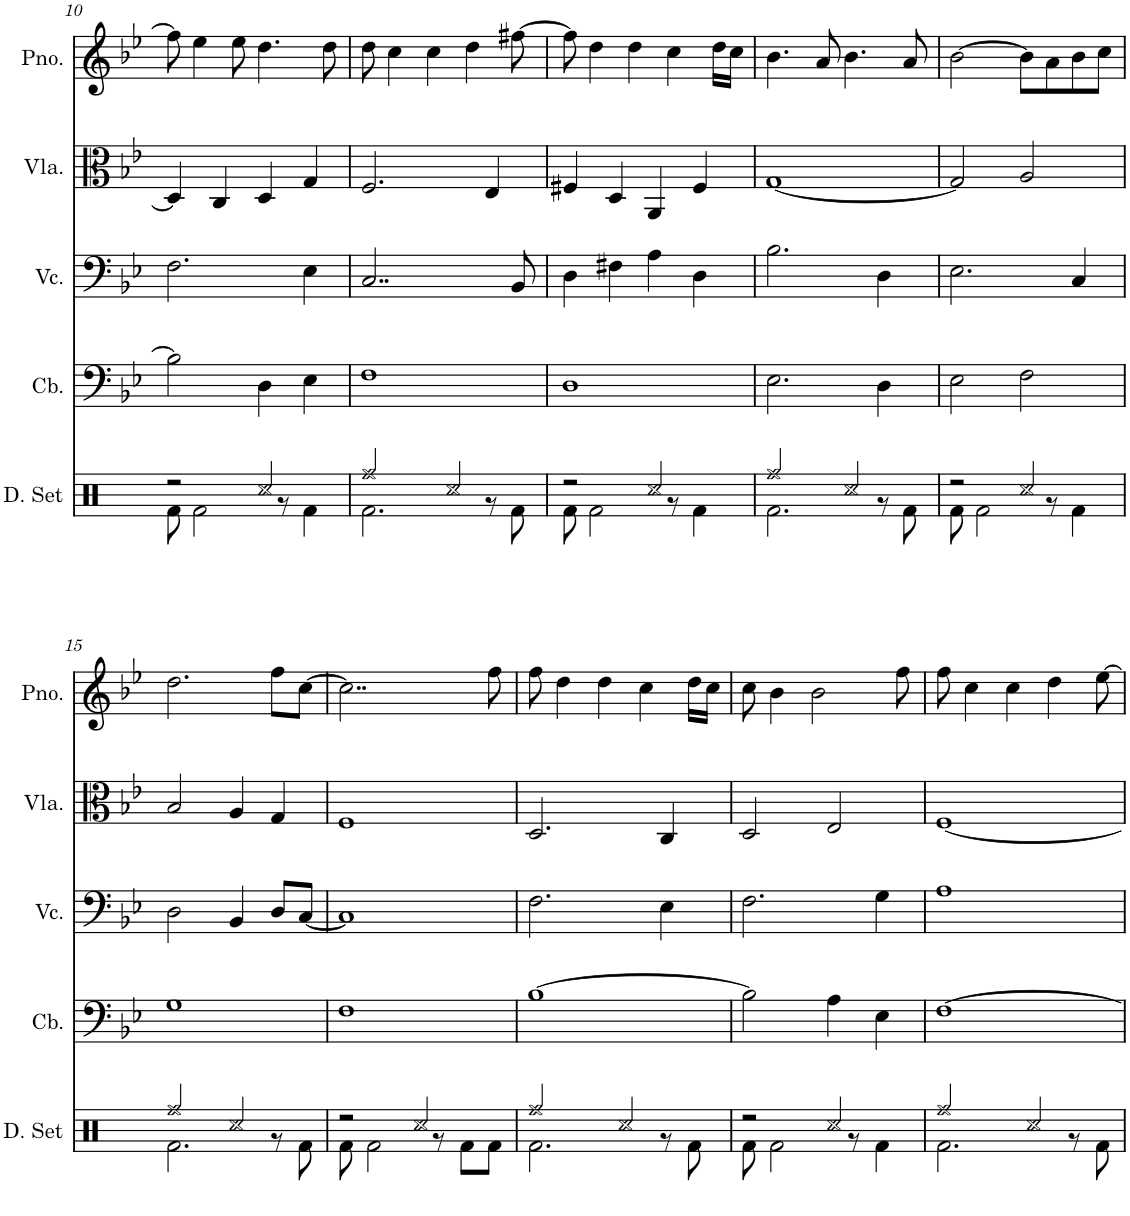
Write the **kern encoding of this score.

**kern	**kern	**kern	**kern	**kern
*part5	*part4	*part3	*part2	*part1
*staff5	*staff4	*staff3	*staff2	*staff1
*I"Drumset	*I"Contrabass	*I"Violoncello	*I"Viola	*I"Piano
*I'D. Set	*I'Cb.	*I'Vc.	*I'Vla.	*I'Pno.
!!LO:PB:g=z
*clefX	*clefF4	*clefF4	*clefC3	*clefG2
*	*Trd7c12	*	*	*
*k[]	*k[b-e-]	*k[b-e-]	*k[b-e-]	*k[b-e-]
*M4/4	*M4/4	*M4/4	*M4/4	*M4/4
=10	=10	=10	=10	=10
*^	*	*	*	*
2r	8Rf\	2B-\]	2.F\	4D/]	8ff\]
.	2Rf\	.	.	.	4ee-\
.	.	.	.	4C/	.
.	.	.	.	.	8ee-\
2Rcc/	.	4D\	.	4D/	4.dd\
.	8r	.	.	.	.
.	4Rf\	4E-\	4E-\	4G/	.
.	.	.	.	.	8dd\
=11	=11	=11	=11	=11	=11
2Rff/	2.Rf\	1F	2..C/	2.F/	8dd\
.	.	.	.	.	4cc\
.	.	.	.	.	4cc\
2Rcc/	.	.	.	.	.
.	.	.	.	.	4dd\
.	8r	.	.	4E-/	.
.	8Rf\	.	8BB-/	.	[8ff#X\
=12	=12	=12	=12	=12	=12
2r	8Rf\	1D	4D\	4F#X/	8ff#\]
.	2Rf\	.	.	.	4dd\
.	.	.	4F#X\	4D/	.
.	.	.	.	.	4dd\
2Rcc/	.	.	4A\	4AA/	.
.	8r	.	.	.	4cc\
.	4Rf\	.	4D\	4F#/	.
.	.	.	.	.	16dd\LL
.	.	.	.	.	16cc\JJ
=13	=13	=13	=13	=13	=13
2Rff/	2.Rf\	2.E-\	2.B-\	[1G	4.b-\
.	.	.	.	.	8a/
2Rcc/	.	.	.	.	4.b-\
.	8r	4D\	4D\	.	.
.	8Rf\	.	.	.	8a/
=14	=14	=14	=14	=14	=14
2r	8Rf\	2E-\	2.E-\	2G/]	[2b-\
.	2Rf\	.	.	.	.
2Rcc/	.	2F\	.	2A/	8b-\L]
.	8r	.	.	.	8a\
.	4Rf\	.	4C/	.	8b-\
.	.	.	.	.	8cc\J
!!LO:LB:g=z
=15	=15	=15	=15	=15	=15
2Rff/	2.Rf\	1G	2D\	2B-/	2.dd\
2Rcc/	.	.	4BB-/	4A/	.
.	8r	.	8D/L	4G/	8ff\L
.	8Rf\	.	[8C/J	.	[8cc\J
=16	=16	=16	=16	=16	=16
2r	8Rf\	1F	1C]	1F	2..cc\]
.	2Rf\	.	.	.	.
2Rcc/	.	.	.	.	.
.	8r	.	.	.	.
.	8Rf\L	.	.	.	.
.	8Rf\J	.	.	.	8ff\
=17	=17	=17	=17	=17	=17
2Rff/	2.Rf\	[1B-	2.F\	2.D/	8ff\
.	.	.	.	.	4dd\
.	.	.	.	.	4dd\
2Rcc/	.	.	.	.	.
.	.	.	.	.	4cc\
.	8r	.	4E-\	4C/	.
.	8Rf\	.	.	.	16dd\LL
.	.	.	.	.	16cc\JJ
=18	=18	=18	=18	=18	=18
2r	8Rf\	2B-\]	2.F\	2D/	8cc\
.	2Rf\	.	.	.	4b-\
.	.	.	.	.	2b-\
2Rcc/	.	4A\	.	2E-/	.
.	8r	.	.	.	.
.	4Rf\	4E-\	4G\	.	.
.	.	.	.	.	8ff\
=19	=19	=19	=19	=19	=19
2Rff/	2.Rf\	[1F	1A	[1F	8ff\
.	.	.	.	.	4cc\
.	.	.	.	.	4cc\
2Rcc/	.	.	.	.	.
.	.	.	.	.	4dd\
.	8r	.	.	.	.
.	8Rf\	.	.	.	[8ee-\
*v	*v	*	*	*	*
=	=	=	=	=
*-	*-	*-	*-	*-
